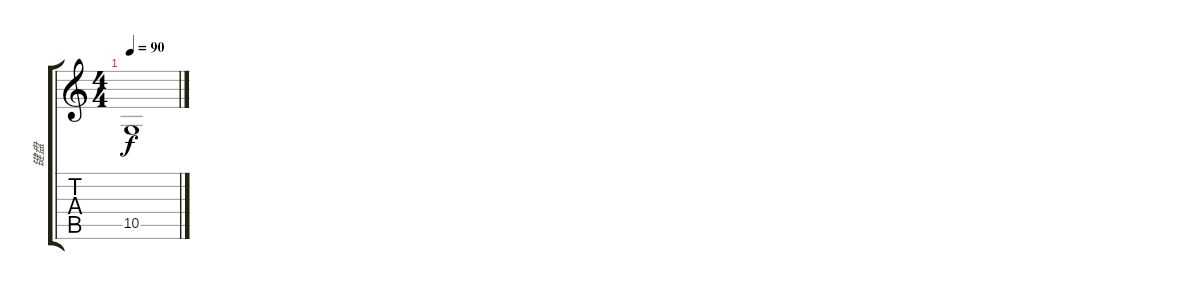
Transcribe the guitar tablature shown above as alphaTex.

\track ("键盘" "键盘") {instrument acousticgrandpiano}
\staff {score tabs}
\tuning (E4 B3 G3 D3 A2 E2) {hide}
\ts (4 4)
\tempo 90
\clef g2
\ks c
10.5.1{dy f}
